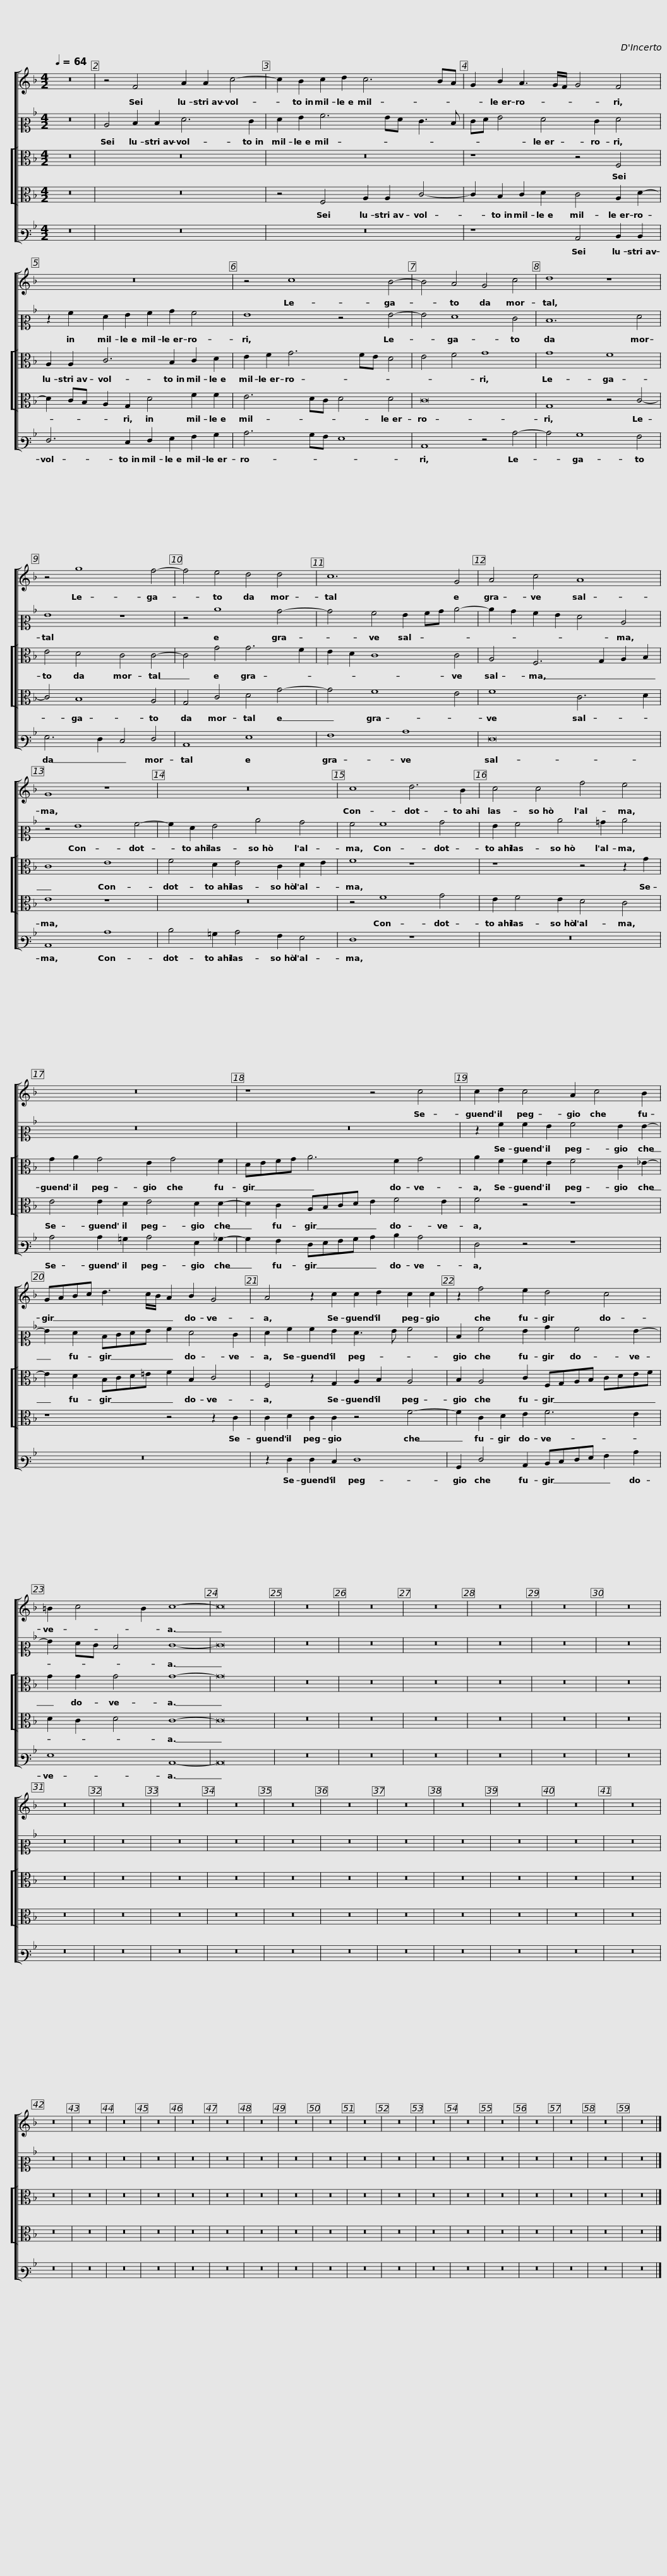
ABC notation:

X:1
%%score [ 1 2 [ 3 4 ] 5 ]
L:1/8
Q:1/4=64
M:4/2
I:linebreak $
K:F
V:1 treble
V:2 alto2
V:3 alto
V:4 alto
V:5 bass3
V:1
 z16 | z4 F4 A2 A2 c4- |$ c2 B2 c2 d2 c6 BA |$ G2 B2 A3 G/F/ G4 F4 |$ z16 |$ %5
 z4 c8 B4- | B4 A4 G4 c4 | d8 z8 |$ z4 g8 f4- | f4 e4 d4 d4 | %10
 c12 G4 |$ A4 c4 A8 | G8 z8 | z16 |$ c8 d6 B2 | %15
 c4 c4 f4 e4 |$ z16 |$ z8 z4 c4 | c2 d2 c4 A2 c4 B2 |$ GABc d3 c/B/ A2 B2 G4 | %20
 A4 z2 c2 c2 d2 c2 c2 |$ z2 f4 e2 d4 c4 | =B2 c4 B2 c8- | c16 | z16 |$ %25
 z16 | z16 | z16 | z16 | z16 | %30
 z16 | z16 | z16 |$ z16 | z16 | %35
 z16 | z16 | z16 | z16 | z16 | %40
 z16 |$ z16 | z16 | z16 | z16 | %45
 z16 | z16 | z16 | z16 |$ z16 | %50
 z16 | z16 | z16 | z16 | z16 | %55
 z16 | z16 |$ z16 | z16 |] %59
V:2
 z16 | C4 D2 D2 F6 E2 |$ F2 G2 A6 GF E3 D |$ EF G4 F4 E2 F4 |$ z2 A2 F2 G2 A2 B2 A4 |$ %5
 G8 z4 G4- | G4 F8 E4 | D12 F4 |$ G8 z8 | z4 c8 B4- | %10
 B4 A4 G2 AB c4- |$ c2 B2 A2 G2 F4 C4 | z4 G8 A4- | A2 F2 G4 c4 B4 |$ A4 A8 B4 | %15
 G2 A4 c4 =B2 c4 |$ z16 |$ z16 | z2 A2 A2 G2 A4 G2 G2- |$ G2 F2 DEFG A2 F4 E2 | %20
 F2 A2 A2 G2 F3 G A4 |$ D2 A4 G2 B2 A4 G2- | G2 FE D4 E8- | E16 | z16 |$ %25
 z16 | z16 | z16 | z16 | z16 | %30
 z16 | z16 | z16 |$ z16 | z16 | %35
 z16 | z16 | z16 | z16 | z16 | %40
 z16 |$ z16 | z16 | z16 | z16 | %45
 z16 | z16 | z16 | z16 |$ z16 | %50
 z16 | z16 | z16 | z16 | z16 | %55
 z16 | z16 |$ z16 | z16 |] %59
V:3
 z16 | z16 |$ z16 |$ z8 z4 F,4 |$ A,2 A,2 C6 B,2 C2 D2 |$ %5
 E2 F2 G6 FE D4 | E4 F4 G8 | G8 F8 |$ E4 D4 C4 C4- | C4 G4 G6 F2 | %10
 E2 D2 C8 C4 |$ A,4 F,6 G,2 A,2 B,2 | C8 E8 | F4 D2 E4 C2 D2 E2 |$ F8 z8 | %15
 z8 z4 z2 G2 |$ G2 A2 G4 E2 G4 F2 |$ DEFG A6 F2 G4 | A2 F2 F2 E2 F4 C2 _E2- |$ E2 D2 B,CD=E F2 B,2 C4 | %20
 F,4 z2 G,2 A,2 B,2 A,4 |$ B,2 A,4 C2 F,G,A,B, CDEF | G2 G2 G4 G8- | G16 | z16 |$ %25
 z16 | z16 | z16 | z16 | z16 | %30
 z16 | z16 | z16 |$ z16 | z16 | %35
 z16 | z16 | z16 | z16 | z16 | %40
 z16 |$ z16 | z16 | z16 | z16 | %45
 z16 | z16 | z16 | z16 |$ z16 | %50
 z16 | z16 | z16 | z16 | z16 | %55
 z16 | z16 |$ z16 | z16 |] %59
V:4
 z16 | z16 |$ z4 F,4 A,2 A,2 C4- |$ C2 B,2 C2 D2 C4 A,2 D2- |$ D2 CB, A,2 G,2 D4 F2 F2 |$ %5
 E6 DC D4 D4 | C16 | G,8 z4 C4- |$ C4 B,8 A,4 | G,4 C4 D4 G4- | %10
 G4 F8 E4 |$ F8 C6 D2 | E8 z8 | z16 |$ z4 F8 G4 | %15
 E2 F4 E2 D4 C4 |$ E4 E2 D2 E4 D2 D2- |$ D2 C2 A,B,CD E2 F4 E2 | F4 z4 z8 |$ z8 z4 z2 C2 | %20
 C2 D2 C2 C2 z4 F4- |$ F2 C2 D2 E2 F6 E2 | D2 C2 D4 C8- | C16 | z16 |$ %25
 z16 | z16 | z16 | z16 | z16 | %30
 z16 | z16 | z16 |$ z16 | z16 | %35
 z16 | z16 | z16 | z16 | z16 | %40
 z16 |$ z16 | z16 | z16 | z16 | %45
 z16 | z16 | z16 | z16 |$ z16 | %50
 z16 | z16 | z16 | z16 | z16 | %55
 z16 | z16 |$ z16 | z16 |] %59
V:5
 z16 | z16 |$ z16 |$ z8 C,4 D,2 D,2 |$ F,6 E,2 F,2 G,2 A,2 B,2 |$ %5
 C6 B,A, G,8 | C,8 z4 C4- | C4 B,8 A,4 |$ G,6 F,2 E,4 F,4 | C,8 G,8 | %10
 A,8 C8 |$ F,16 | C,8 C8 | D4 =B,2 C4 A,2 G,4 |$ F,8 z8 | %15
 z16 |$ C4 C2 =B,2 C4 G,2 _B,2- |$ B,2 A,2 F,G,A,B, C2 D2 C4 | F,4 z4 z8 |$ z16 | %20
 z2 F,2 F,2 E,2 F,8 |$ B,,2 F,4 C,2 D,E,F,G, A,2 C2 | G,8 C,8- | C,16 | z16 |$ %25
 z16 | z16 | z16 | z16 | z16 | %30
 z16 | z16 | z16 |$ z16 | z16 | %35
 z16 | z16 | z16 | z16 | z16 | %40
 z16 |$ z16 | z16 | z16 | z16 | %45
 z16 | z16 | z16 | z16 |$ z16 | %50
 z16 | z16 | z16 | z16 | z16 | %55
 z16 | z16 |$ z16 | z16 |] %59
